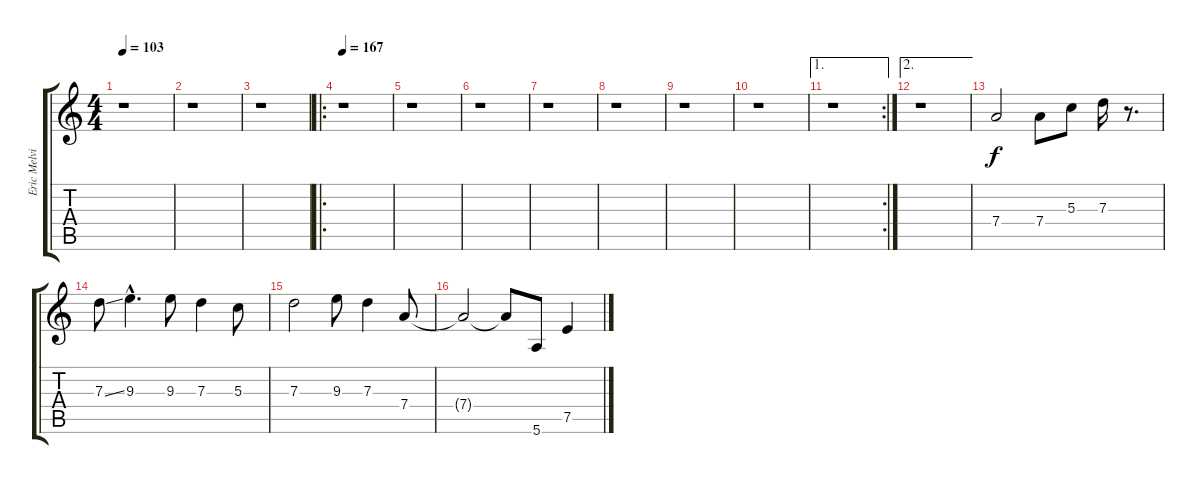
\track ("Eric Melvin" "Eric Melvi") {instrument distortionguitar}
\staff {score tabs}
\tuning (E4 B3 G3 D3 A2 E2) {hide}
\ts (4 4)
\tempo 103
\clef g2
\ks c
r.1{dy f} |
r.1 |
r.1 |
\ro
\tempo 167
r.1 |
r.1 |
r.1 |
r.1 |
r.1 |
r.1 |
r.1 |
\ae 1
\rc 2
r.1 |
\ae 2
r.1 |
7.4.2{balance 1 instrument electricguitarclean} 7.4.8 5.3.8 7.3.16 r.8{d} |
7.3{ss}.8 9.3{hac}.4{d} 9.3.8 7.3.4 5.3.8 |
7.3.2 9.3.8 7.3.4 7.4.8 |
7.4{t}.2 7.4{t}.8 5.6.8 7.5.4
